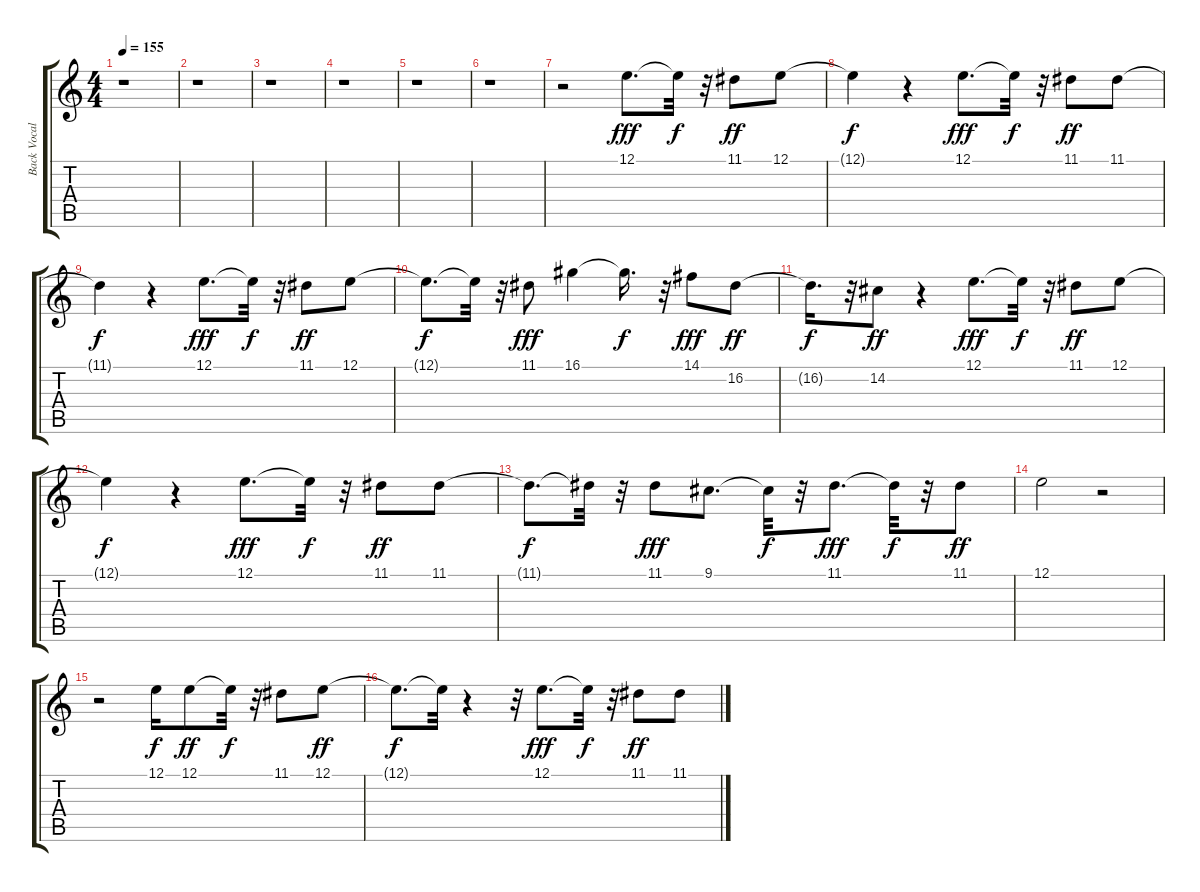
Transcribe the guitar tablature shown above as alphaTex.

\track ("Back Vocal" "Back Vocal") {instrument panflute}
\staff {score tabs}
\tuning (E4 B3 G3 D3 A2 E2) {hide}
\ts (4 4)
\tempo 155
\clef g2
\ks c
r.1{dy f} |
r.1 |
r.1 |
r.1 |
r.1 |
r.1 |
r.2 12.1.8{d dy fff} 12.1{t}.32{dy f} r.32 11.1.8{dy ff} 12.1.8 |
12.1{t}.4{dy f} r.4 12.1.8{d dy fff} 12.1{t}.32{dy f} r.32 11.1.8{dy ff} 11.1.8 |
11.1{t}.4{dy f} r.4 12.1.8{d dy fff} 12.1{t}.32{dy f} r.32 11.1.8{dy ff} 12.1.8 |
12.1{t}.8{d dy f} 12.1{t}.32 r.32 11.1.8{dy fff} 16.1.4 16.1{t}.16{d dy f} r.32 14.1.8{dy fff} 16.2.8{dy ff} |
16.2{t}.16{d dy f} r.32 14.2.8{dy ff} r.4 12.1.8{d dy fff} 12.1{t}.32{dy f} r.32 11.1.8{dy ff} 12.1.8 |
12.1{t}.4{dy f} r.4 12.1.8{d dy fff} 12.1{t}.32{dy f} r.32 11.1.8{dy ff} 11.1.8 |
11.1{t}.8{d dy f} 11.1{t}.32 r.32 11.1.8{dy fff} 9.1.8{d} 9.1{t}.32{dy f} r.32 11.1.8{d dy fff} 11.1{t}.32{dy f} r.32 11.1.8{dy ff} |
12.1.2 r.2 |
r.2 12.1.16{dy f} 12.1.8{dy ff} 12.1{t}.32{dy f} r.32 11.1.8 12.1.8{dy ff} |
12.1{t}.8{d dy f} 12.1{t}.32 r.4 r.32 12.1.8{d dy fff} 12.1{t}.32{dy f} r.32 11.1.8{dy ff} 11.1.8
